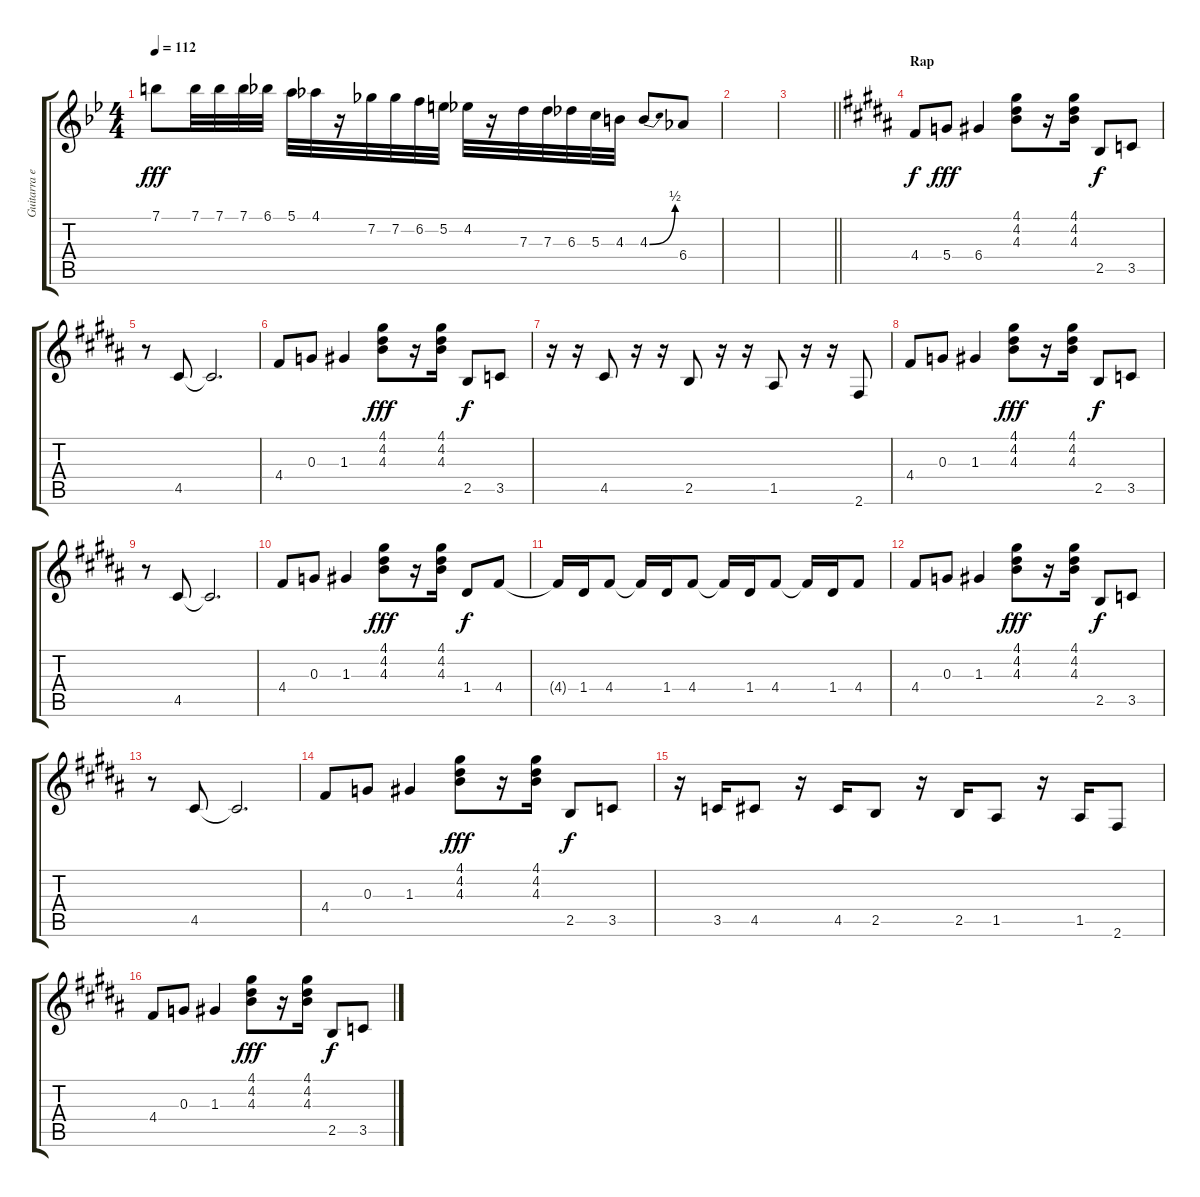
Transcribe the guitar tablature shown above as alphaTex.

\track ("Guitarra eléctrica" "Guitarra e") {instrument electricguitarclean}
\staff {score tabs}
\tuning (E4 B3 G3 D3 A2 E2) {hide}
\ts (4 4)
\tempo 112
\clef g2
\ks bb
7.1.8{dy fff} 7.1.32 7.1.32 7.1.32 6.1.32 5.1.32 4.1.32 r.16 7.2.32 7.2.32 6.2.32 5.2.32 4.2.32 r.16 7.3.32 7.3.32 6.3.32 5.3.32 4.3.32 4.3{be (bend 0 0 60 2)}.8 6.4.8 |
|
\barLineRight lightlight
|
\section ("" "Rap")
\ks b
4.4.8{dy f} 5.4.8{dy fff} 6.4.4 (4.1 4.2 4.3).8 r.16 (4.1 4.2 4.3).16 2.5.8{dy f} 3.5.8 |
r.8 4.5.8 4.5{t}.2{d} |
4.4.8 0.3.8 1.3.4 (4.1 4.2 4.3).8{dy fff} r.16 (4.1 4.2 4.3).16 2.5.8{dy f} 3.5.8 |
r.16 r.16 4.5.8 r.16 r.16 2.5.8 r.16 r.16 1.5.8 r.16 r.16 2.6.8 |
4.4.8 0.3.8 1.3.4 (4.1 4.2 4.3).8{dy fff} r.16 (4.1 4.2 4.3).16 2.5.8{dy f} 3.5.8 |
r.8 4.5.8 4.5{t}.2{d} |
4.4.8 0.3.8 1.3.4 (4.1 4.2 4.3).8{dy fff} r.16 (4.1 4.2 4.3).16 1.4.8{dy f} 4.4.8 |
4.4{t}.16 1.4.16 4.4.8 4.4{t}.16 1.4.16 4.4.8 4.4{t}.16 1.4.16 4.4.8 4.4{t}.16 1.4.16 4.4.8 |
4.4.8 0.3.8 1.3.4 (4.1 4.2 4.3).8{dy fff} r.16 (4.1 4.2 4.3).16 2.5.8{dy f} 3.5.8 |
r.8 4.5.8 4.5{t}.2{d} |
4.4.8 0.3.8 1.3.4 (4.1 4.2 4.3).8{dy fff} r.16 (4.1 4.2 4.3).16 2.5.8{dy f} 3.5.8 |
r.16 3.5.16 4.5.8 r.16 4.5.16 2.5.8 r.16 2.5.16 1.5.8 r.16 1.5.16 2.6.8 |
4.4.8 0.3.8 1.3.4 (4.1 4.2 4.3).8{dy fff} r.16 (4.1 4.2 4.3).16 2.5.8{dy f} 3.5.8
